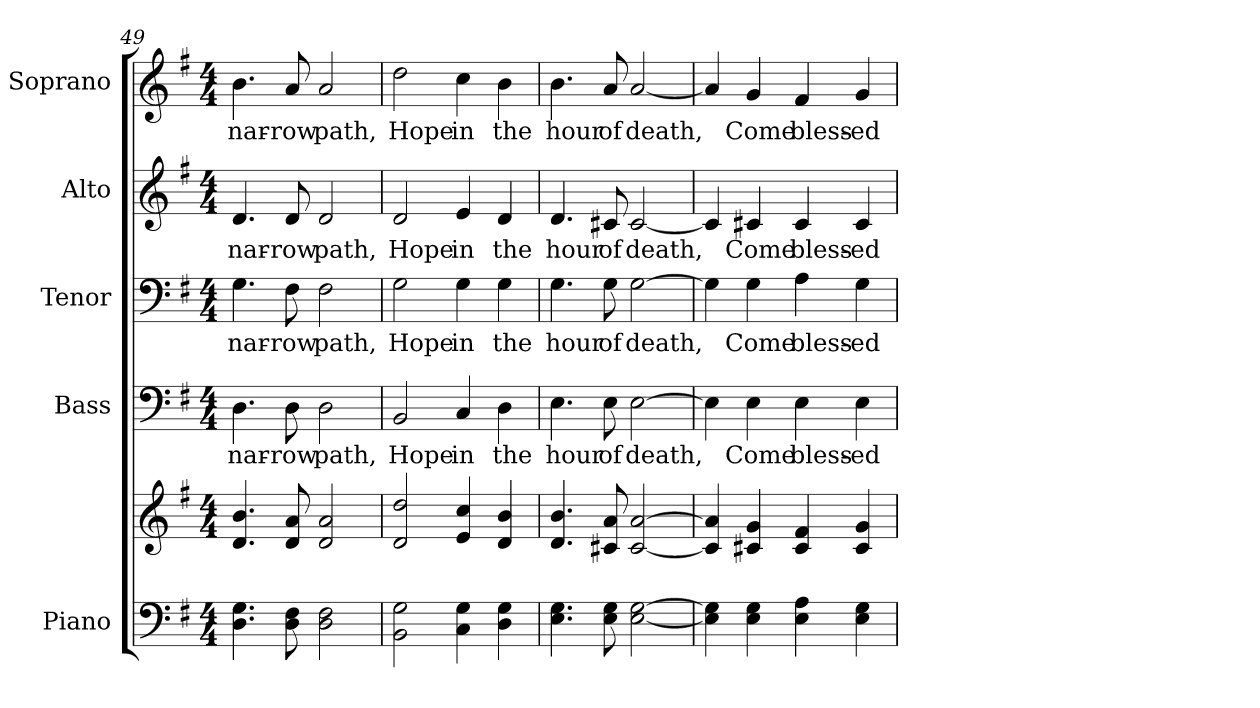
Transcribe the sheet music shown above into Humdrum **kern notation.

**kern	**kern	**kern	**text	**kern	**text	**kern	**text	**kern	**text
*part5	*part5	*part4	*part4	*part3	*part3	*part2	*part2	*part1	*part1
*staff6	*staff5	*staff4	*staff4	*staff3	*staff3	*staff2	*staff2	*staff1	*staff1
*I"Piano	*	*I"Bass	*	*I"Tenor	*	*I"Alto	*	*I"Soprano	*
*I'Pno.	*	*I'B.	*	*I'T.	*	*I'A.	*	*I'S.	*
*clefF4	*clefG2	*clefF4	*	*clefF4	*	*clefG2	*	*clefG2	*
*k[f#]	*k[f#]	*k[f#]	*	*k[f#]	*	*k[f#]	*	*k[f#]	*
*G:	*G:	*G:	*	*G:	*	*G:	*	*G:	*
*M4/4	*M4/4	*M4/4	*	*M4/4	*	*M4/4	*	*M4/4	*
=49	=49	=49	=49	=49	=49	=49	=49	=49	=49
!	!	!	!LO:LY:b:color=#000000	!	!	!	!	!	!
!	!	!	!	!	!LO:LY:b:color=#000000	!	!	!	!
!	!	!	!	!	!	!	!LO:LY:b:color=#000000	!	!
!	!	!	!	!	!	!	!	!	!LO:LY:b:color=#000000
4.Di\ 4.Gi	4.di/ 4.bi	4.Di\	nar-	4.Gi\	nar-	4.di/	nar-	4.bi\	nar-
!	!	!	!LO:LY:b:color=#000000	!	!	!	!	!	!
!	!	!	!	!	!LO:LY:b:color=#000000	!	!	!	!
!	!	!	!	!	!	!	!LO:LY:b:color=#000000	!	!
!	!	!	!	!	!	!	!	!	!LO:LY:b:color=#000000
8Di\ 8F#i	8di/ 8ai	8Di\	-row	8F#i\	-row	8di/	-row	8ai/	-row
!	!	!	!LO:LY:b:color=#000000	!	!	!	!	!	!
!	!	!	!	!	!LO:LY:b:color=#000000	!	!	!	!
!	!	!	!	!	!	!	!LO:LY:b:color=#000000	!	!
!	!	!	!	!	!	!	!	!	!LO:LY:b:color=#000000
2Di\ 2F#i	2di/ 2ai	2Di\	path,	2F#i\	path,	2di/	path,	2ai/	path,
=50	=50	=50	=50	=50	=50	=50	=50	=50	=50
!	!	!	!LO:LY:b:color=#000000	!	!	!	!	!	!
!	!	!	!	!	!LO:LY:b:color=#000000	!	!	!	!
!	!	!	!	!	!	!	!LO:LY:b:color=#000000	!	!
!	!	!	!	!	!	!	!	!	!LO:LY:b:color=#000000
2BBi\ 2Gi	2di/ 2ddi	2BBi/	Hope	2Gi\	Hope	2di/	Hope	2ddi\	Hope
!	!	!	!LO:LY:b:color=#000000	!	!	!	!	!	!
!	!	!	!	!	!LO:LY:b:color=#000000	!	!	!	!
!	!	!	!	!	!	!	!LO:LY:b:color=#000000	!	!
!	!	!	!	!	!	!	!	!	!LO:LY:b:color=#000000
4Ci\ 4Gi	4ei/ 4cci	4Ci/	in	4Gi\	in	4ei/	in	4cci\	in
!	!	!	!LO:LY:b:color=#000000	!	!	!	!	!	!
!	!	!	!	!	!LO:LY:b:color=#000000	!	!	!	!
!	!	!	!	!	!	!	!LO:LY:b:color=#000000	!	!
!	!	!	!	!	!	!	!	!	!LO:LY:b:color=#000000
4Di\ 4Gi	4di/ 4bi	4Di\	the	4Gi\	the	4di/	the	4bi\	the
!!LO:PB:g=z
=51	=51	=51	=51	=51	=51	=51	=51	=51	=51
!	!	!	!LO:LY:b:color=#000000	!	!	!	!	!	!
!	!	!	!	!	!LO:LY:b:color=#000000	!	!	!	!
!	!	!	!	!	!	!	!LO:LY:b:color=#000000	!	!
!	!	!	!	!	!	!	!	!	!LO:LY:b:color=#000000
4.Ei\ 4.Gi	4.di/ 4.bi	4.Ei\	hour	4.Gi\	hour	4.di/	hour	4.bi\	hour
!	!	!	!LO:LY:b:color=#000000	!	!	!	!	!	!
!	!	!	!	!	!LO:LY:b:color=#000000	!	!	!	!
!	!	!	!	!	!	!	!LO:LY:b:color=#000000	!	!
!	!	!	!	!	!	!	!	!	!LO:LY:b:color=#000000
8Ei\ 8Gi	8c#Xi/ 8ai	8Ei\	of	8Gi\	of	8c#Xi/	of	8ai/	of
!	!	!	!LO:LY:b:color=#000000	!	!	!	!	!	!
!	!	!	!	!	!LO:LY:b:color=#000000	!	!	!	!
!	!	!	!	!	!	!	!LO:LY:b:color=#000000	!	!
!	!	!	!	!	!	!	!	!	!LO:LY:b:color=#000000
[<2Ei\ [>2Gi	[<2c#i/ [>2ai	[>2Ei\	death,	[>2Gi\	death,	[<2c#i/	death,	[<2ai/	death,
=52	=52	=52	=52	=52	=52	=52	=52	=52	=52
4Ei\] 4Gi]	4c#i/] 4ai]	4Ei\]	.	4Gi\]	.	4c#i/]	.	4ai/]	.
!	!	!	!LO:LY:b:color=#000000	!	!	!	!	!	!
!	!	!	!	!	!LO:LY:b:color=#000000	!	!	!	!
!	!	!	!	!	!	!	!LO:LY:b:color=#000000	!	!
!	!	!	!	!	!	!	!	!	!LO:LY:b:color=#000000
4Ei\ 4Gi	4c#Xi/ 4gi	4Ei\	Come	4Gi\	Come	4c#Xi/	Come	4gi/	Come
!	!	!	!LO:LY:b:color=#000000	!	!	!	!	!	!
!	!	!	!	!	!LO:LY:b:color=#000000	!	!	!	!
!	!	!	!	!	!	!	!LO:LY:b:color=#000000	!	!
!	!	!	!	!	!	!	!	!	!LO:LY:b:color=#000000
4Ei\ 4Ai	4c#i/ 4f#i	4Ei\	bless-	4Ai\	bless-	4c#i/	bless-	4f#i/	bless-
!	!	!	!LO:LY:b:color=#000000	!	!	!	!	!	!
!	!	!	!	!	!LO:LY:b:color=#000000	!	!	!	!
!	!	!	!	!	!	!	!LO:LY:b:color=#000000	!	!
!	!	!	!	!	!	!	!	!	!LO:LY:b:color=#000000
4Ei\ 4Gi	4c#i/ 4gi	4Ei\	-ed	4Gi\	-ed	4c#i/	-ed	4gi/	-ed
=	=	=	=	=	=	=	=	=	=
*-	*-	*-	*-	*-	*-	*-	*-	*-	*-
